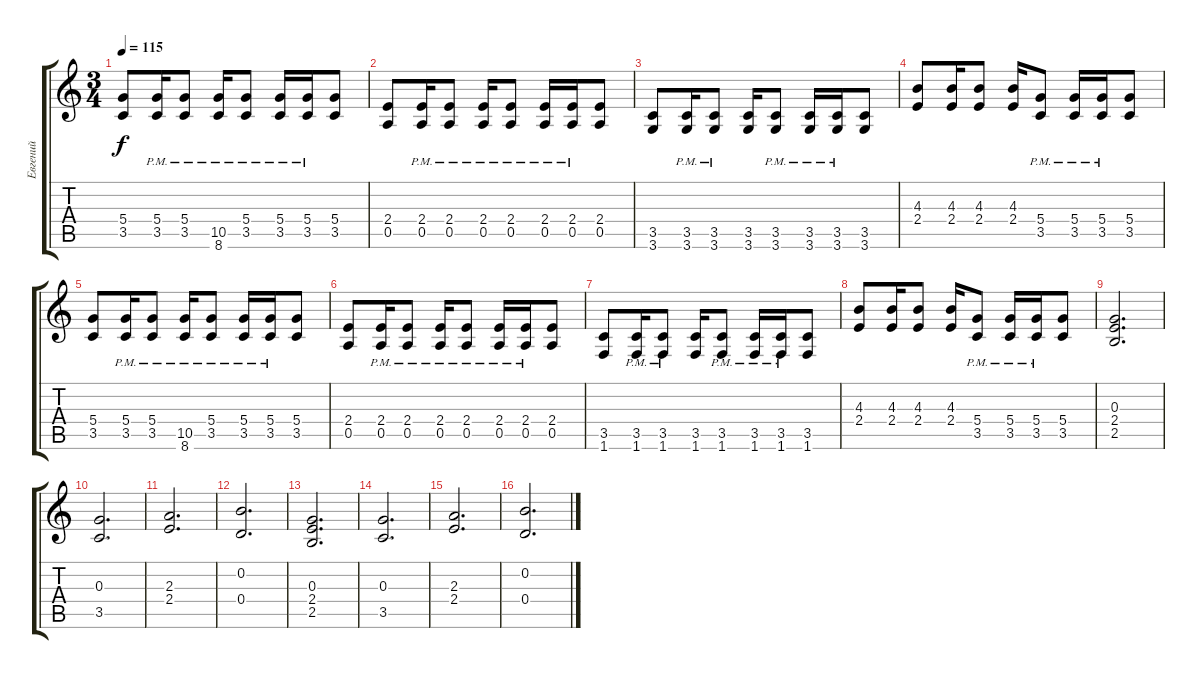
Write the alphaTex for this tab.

\track ("Евгений" "Евгений") {instrument distortionguitar}
\staff {score tabs}
\tuning (E4 B3 G3 D3 A2 E2) {hide}
\ts (3 4)
\tempo 115
\clef g2
\ks c
(5.4 3.5).8{dy f} (5.4 3.5{pm}).16 (5.4 3.5{pm}).8 (10.5 8.6{pm}).16 (5.4 3.5{pm}).8 (5.4 3.5{pm}).16 (5.4 3.5{pm}).16 (5.4 3.5).8 |
(2.4 0.5).8 (2.4 0.5{pm}).16 (2.4 0.5{pm}).8 (2.4 0.5{pm}).16 (2.4 0.5{pm}).8 (2.4 0.5{pm}).16 (2.4 0.5{pm}).16 (2.4 0.5).8 |
(3.5 3.6).8 (3.5{pm} 3.6).16 (3.5{pm} 3.6).8 (3.5 3.6).16 (3.5{pm} 3.6).8 (3.5{pm} 3.6).16 (3.5{pm} 3.6).16 (3.5 3.6).8 |
(4.3 2.4).8 (4.3 2.4).16 (4.3 2.4).8 (4.3 2.4).16 (5.4 3.5{pm}).8 (5.4 3.5{pm}).16 (5.4 3.5{pm}).16 (5.4 3.5).8 |
(5.4 3.5).8 (5.4 3.5{pm}).16 (5.4 3.5{pm}).8 (10.5 8.6{pm}).16 (5.4 3.5{pm}).8 (5.4 3.5{pm}).16 (5.4 3.5{pm}).16 (5.4 3.5).8 |
(2.4 0.5).8 (2.4 0.5{pm}).16 (2.4 0.5{pm}).8 (2.4 0.5{pm}).16 (2.4 0.5{pm}).8 (2.4 0.5{pm}).16 (2.4 0.5{pm}).16 (2.4 0.5).8 |
(3.5 1.6).8 (3.5{pm} 1.6).16 (3.5{pm} 1.6).8 (3.5 1.6).16 (3.5{pm} 1.6).8 (3.5{pm} 1.6).16 (3.5{pm} 1.6).16 (3.5 1.6).8 |
(4.3 2.4).8 (4.3 2.4).16 (4.3 2.4).8 (4.3 2.4).16 (5.4 3.5{pm}).8 (5.4 3.5{pm}).16 (5.4 3.5{pm}).16 (5.4 3.5).8 |
(0.3 2.4 2.5).2{d} |
(0.3 3.5).2{d} |
(2.3 2.4).2{d} |
(0.2 0.4).2{d} |
(0.3 2.4 2.5).2{d} |
(0.3 3.5).2{d} |
(2.3 2.4).2{d} |
(0.2 0.4).2{d}
